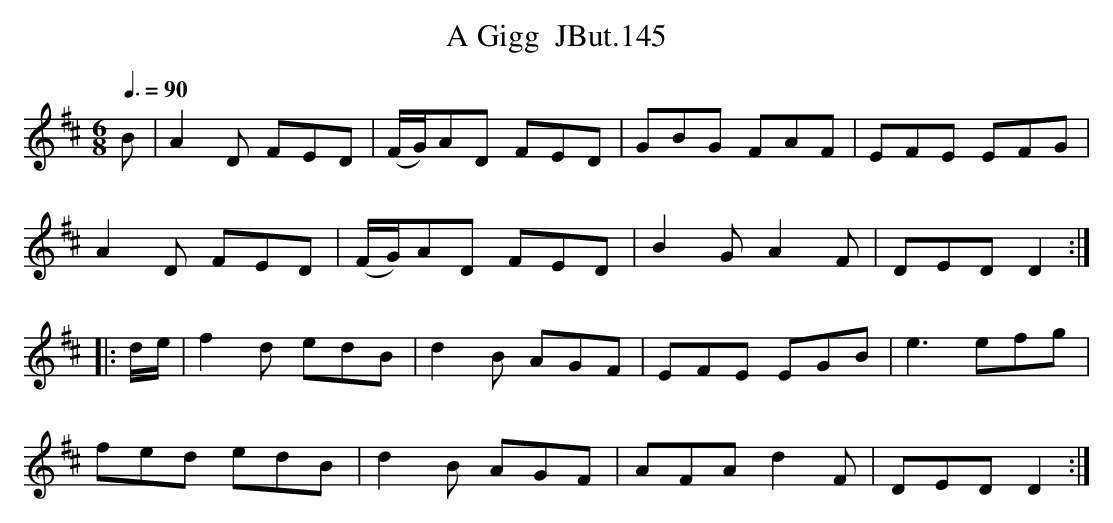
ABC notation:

X:1
T:Gigg  JBut.145, A
M:6/8
L:1/8
Q:3/8=90
K:D
B | A2D FED | (F/G/)AD FED | GBG FAF | EFE EFG |
A2D FED | (F/G/)AD FED | B2G A2F | DED D2 :|
|: d/e/ | f2d edB | d2B AGF | EFE EGB | e3 efg |
fed edB | d2B AGF | AFA d2F | DED D2 :|
